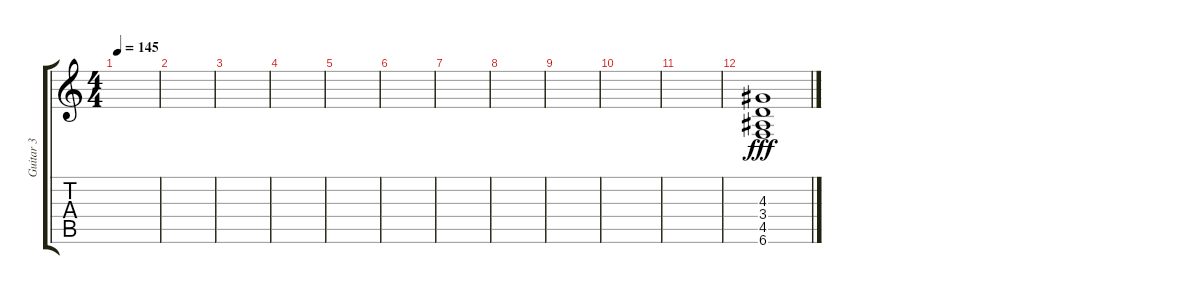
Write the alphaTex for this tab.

\track ("Guitar 3" "Guitar 3") {instrument overdrivenguitar}
\staff {score tabs}
\tuning (Db4 Ab3 E3 B2 Gb2 B1) {hide}
\ts (4 4)
\tempo 145
\clef g2
\ks c
|
|
|
|
|
|
|
|
|
|
|
(4.3 3.4 4.5 6.6).1{dy fff instrument synthdrum}
